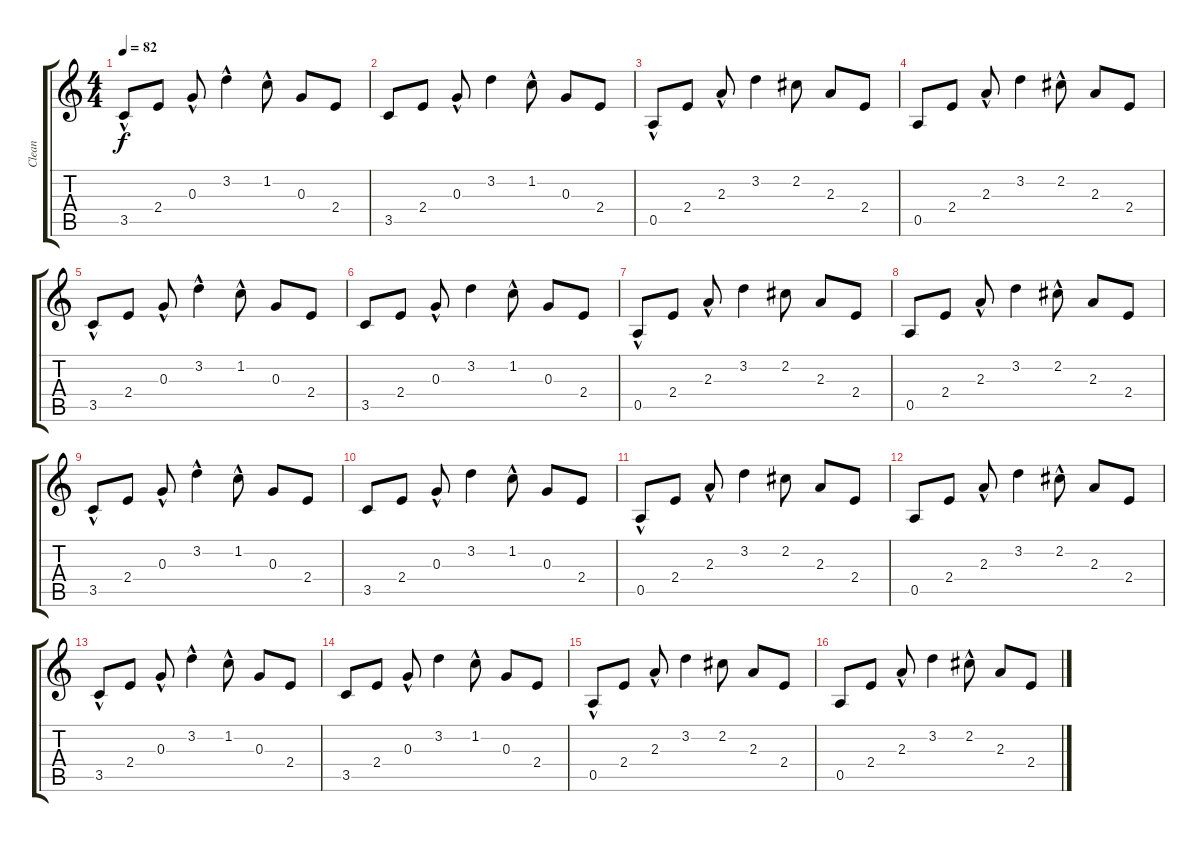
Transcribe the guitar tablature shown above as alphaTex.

\track ("Clean" "Clean") {instrument electricguitarclean}
\staff {score tabs}
\tuning (E4 B3 G3 D3 A2 E2) {hide}
\ts (4 4)
\tempo 82
\clef g2
\ks c
3.5{hac}.8{dy f instrument electricguitarclean} 2.4.8 0.3{hac}.8 3.2{hac}.4 1.2{hac}.8 0.3.8 2.4.8 |
3.5.8 2.4.8 0.3{hac}.8 3.2.4 1.2{hac}.8 0.3.8 2.4.8 |
0.5{hac}.8 2.4.8 2.3{hac}.8 3.2.4 2.2.8 2.3.8 2.4.8 |
0.5.8 2.4.8 2.3{hac}.8 3.2.4 2.2{hac}.8 2.3.8 2.4.8 |
3.5{hac}.8 2.4.8 0.3{hac}.8 3.2{hac}.4 1.2{hac}.8 0.3.8 2.4.8 |
3.5.8 2.4.8 0.3{hac}.8 3.2.4 1.2{hac}.8 0.3.8 2.4.8 |
0.5{hac}.8 2.4.8 2.3{hac}.8 3.2.4 2.2.8 2.3.8 2.4.8 |
0.5.8 2.4.8 2.3{hac}.8 3.2.4 2.2{hac}.8 2.3.8 2.4.8 |
3.5{hac}.8 2.4.8 0.3{hac}.8 3.2{hac}.4 1.2{hac}.8 0.3.8 2.4.8 |
3.5.8 2.4.8 0.3{hac}.8 3.2.4 1.2{hac}.8 0.3.8 2.4.8 |
0.5{hac}.8 2.4.8 2.3{hac}.8 3.2.4 2.2.8 2.3.8 2.4.8 |
0.5.8 2.4.8 2.3{hac}.8 3.2.4 2.2{hac}.8 2.3.8 2.4.8 |
3.5{hac}.8 2.4.8 0.3{hac}.8 3.2{hac}.4 1.2{hac}.8 0.3.8 2.4.8 |
3.5.8 2.4.8 0.3{hac}.8 3.2.4 1.2{hac}.8 0.3.8 2.4.8 |
0.5{hac}.8 2.4.8 2.3{hac}.8 3.2.4 2.2.8 2.3.8 2.4.8 |
0.5.8 2.4.8 2.3{hac}.8 3.2.4 2.2{hac}.8 2.3.8 2.4.8
